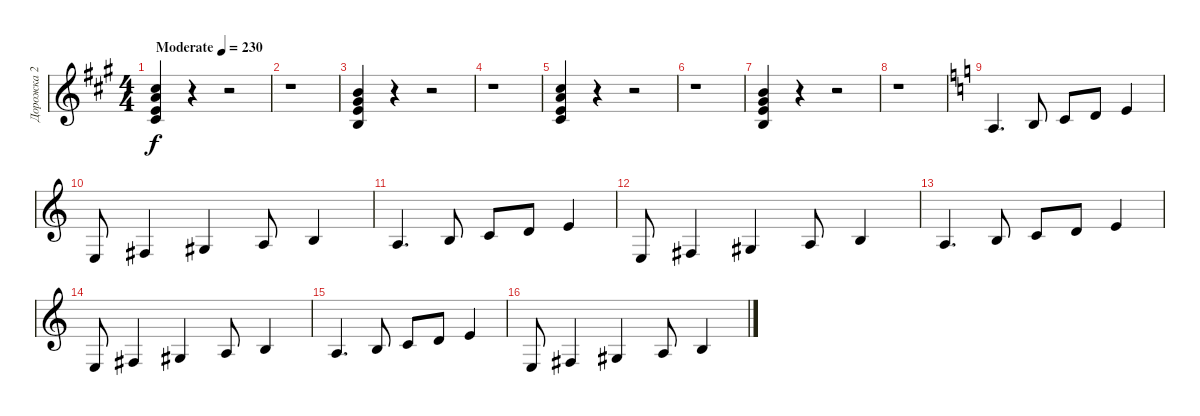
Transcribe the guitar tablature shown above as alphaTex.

\track ("Дорожка 2" "Дорожка 2") {instrument overdrivenguitar}
\staff {score}
\tuning (E4 B3 G3 D3 A2 E2) {hide}
\ts (4 4)
\tempo (230 "Moderate")
\clef g2
\ks a
(2.2 2.3 2.4 4.5).4{dy f instrument overdrivenguitar} r.4 r.2 |
r.1 |
(0.2 1.3 2.4 2.5).4 r.4 r.2 |
r.1 |
(2.2 2.3 2.4 4.5).4 r.4 r.2 |
r.1 |
(0.2 1.3 2.4 2.5).4 r.4 r.2 |
r.1 |
\ks c
5.6.4{d} 7.6.8 8.6.8 5.5.8 7.5.4 |
0.6.8 2.6.4 4.6.4 0.5.8 2.5.4 |
5.6.4{d} 7.6.8 8.6.8 5.5.8 7.5.4 |
0.6.8 2.6.4 4.6.4 0.5.8 2.5.4 |
5.6.4{d} 7.6.8 8.6.8 5.5.8 7.5.4 |
0.6.8 2.6.4 4.6.4 0.5.8 2.5.4 |
5.6.4{d} 7.6.8 8.6.8 5.5.8 7.5.4 |
0.6.8 2.6.4 4.6.4 0.5.8 2.5.4
